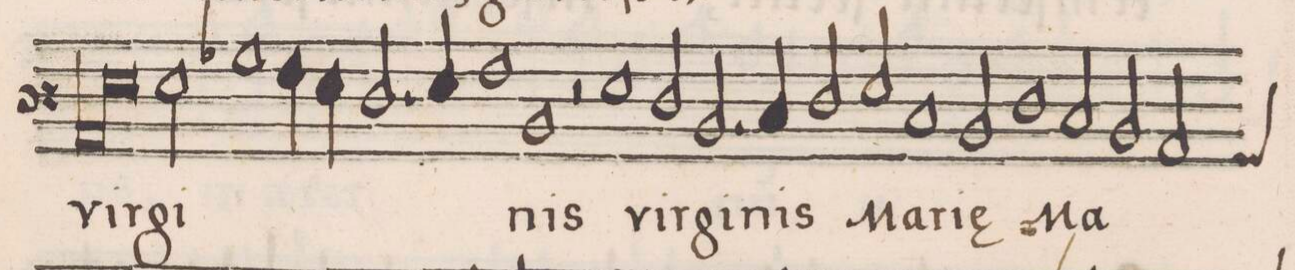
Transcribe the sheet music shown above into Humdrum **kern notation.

**kern	**text
*I"BASSVS	*
*clefF3	*
*k[]	*
*met(c)	*
*M2/1	*
1C	vir-
1G	.
*Xlig	*
=20	=20
2G\	-gi-
1B-X	.
4A\	.
4G\	.
=21	=21
2.F/	.
4G/	.
1A	.
=22	=22
1D	-nis
2r	.
1G	vir-
=23	=23
2F/	.
2.D/	-gi-
4E/	-nis
=24	=24
2F/	.
2G/	Ma-
1E	-ri-
=25	=25
2D/	-(ae)
1F	Ma-
2E/	.
=26	=26
2D/	.
2C/	.
*custos:BB-	*
*-	*-
